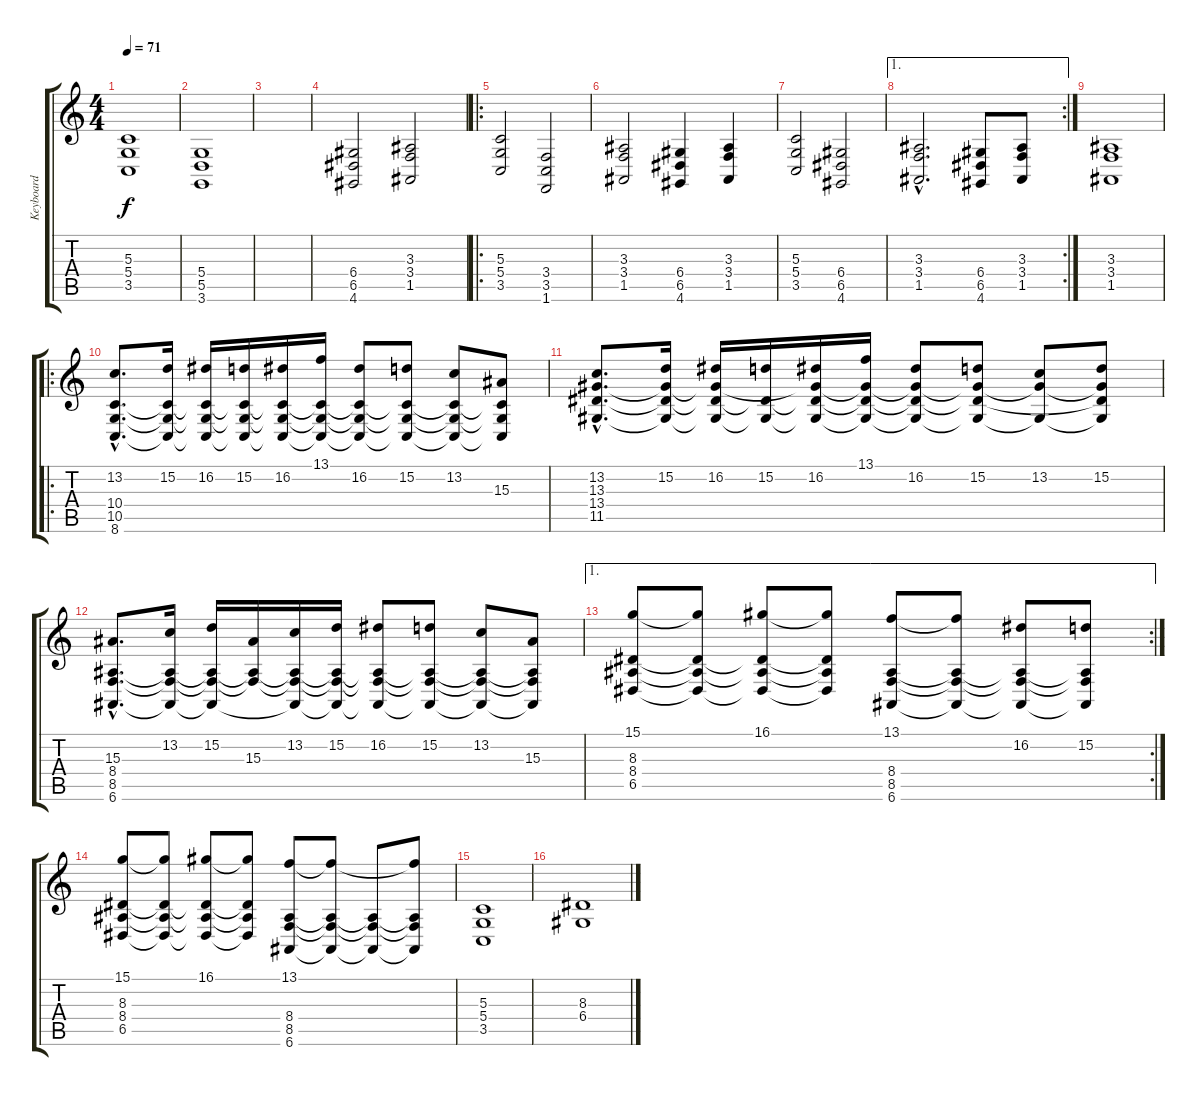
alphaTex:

\track ("Keyboard" "Keyboard") {instrument fx7echoes}
\staff {score tabs}
\tuning (E4 B3 G3 D3 A2 E2) {hide}
\ts (4 4)
\tempo 71
\clef g2
\ks c
(5.3 5.4 3.5).1{dy f} |
(5.4 5.5 3.6).1 |
|
(6.4 6.5 4.6).2 (3.3 3.4 1.5).2 |
\ro
(5.3 5.4 3.5).2 (3.4 3.5 1.6).2 |
(3.3 3.4 1.5).2 (6.4 6.5 4.6).4 (3.3 3.4 1.5).4 |
(5.3 5.4 3.5).2 (6.4 6.5 4.6).2 |
\ae 1
\rc 2
(3.3{hac} 3.4{hac} 1.5{hac}).2{d} (6.4 6.5 4.6).8 (3.3 3.4 1.5).8 |
(3.3 3.4 1.5).1 |
\ro
(13.2{hac} 10.4{hac} 10.5{hac} 8.6{hac}).8{d} (15.2 10.4{t} 10.5{t} 8.6{t}).16 (16.2 10.4{t} 10.5{t} 8.6{t}).16 (15.2 10.4{t} 10.5{t} 8.6{t}).16 (16.2 10.4{t} 10.5{t} 8.6{t}).16 (13.1 10.4{t} 10.5{t} 8.6{t}).16 (16.2 10.4{t} 10.5{t} 8.6{t}).8 (15.2 10.4{t} 10.5{t} 8.6{t}).8 (13.2 10.4{t} 10.5{t} 8.6{t}).8 (15.3 10.4{t} 10.5{t} 8.6{t}).8 |
(13.2{hac} 13.3{hac} 13.4{hac} 11.5{hac}).8{d} (15.2 13.3{t} 13.4{t} 11.5{t}).16 (16.2 13.3{t} 13.4{t} 11.5{t}).16 (15.2 13.4{t} 11.5{t}).16 (16.2 13.3{t} 13.4{t} 11.5{t}).16 (13.1 13.3{t} 13.4{t} 11.5{t}).16 (16.2 13.3{t} 13.4{t} 11.5{t}).8 (15.2 13.3{t} 13.4{t} 11.5{t}).8 (13.2 13.3{t} 11.5{t}).8 (15.2 13.3{t} 13.4{t} 11.5{t}).8 |
(15.3{hac} 8.4{hac} 8.5{hac} 6.6{hac}).8{d} (13.2 8.4{t} 8.5{t} 6.6{t}).16 (15.2 8.4{t} 8.5{t} 6.6{t}).16 (15.3 8.4{t} 8.5{t}).16 (13.2 8.4{t} 8.5{t} 6.6{t}).16 (15.2 8.4{t} 8.5{t} 6.6{t}).16 (16.2 8.4{t} 8.5{t} 6.6{t}).8 (15.2 8.4{t} 8.5{t} 6.6{t}).8 (13.2 8.4{t} 8.5{t} 6.6{t}).8 (15.3 8.4{t} 8.5{t} 6.6{t}).8 |
\ae 1
\rc 2
(15.1 8.3 8.4 6.5).8 (15.1{t} 8.3{t} 8.4{t} 6.5{t}).8 (16.1 8.3{t} 8.4{t} 6.5{t}).8 (16.1{t} 8.3{t} 8.4{t} 6.5{t}).8 (13.1 8.4 8.5 6.6).8 (13.1{t} 8.4{t} 8.5{t} 6.6{t}).8 (16.2 8.4{t} 8.5{t} 6.6{t}).8 (15.2 8.4{t} 8.5{t} 6.6{t}).8 |
(15.1 8.3 8.4 6.5).8 (15.1{t} 8.3{t} 8.4{t} 6.5{t}).8 (16.1 8.3{t} 8.4{t} 6.5{t}).8 (16.1{t} 8.3{t} 8.4{t} 6.5{t}).8 (13.1 8.4 8.5 6.6).8 (13.1{t} 8.4{t} 8.5{t} 6.6{t}).8 (8.4{t} 8.5{t} 6.6{t}).8 (13.1{t} 8.4{t} 8.5{t} 6.6{t}).8 |
(5.3 5.4 3.5).1 |
(8.3 6.4).1
